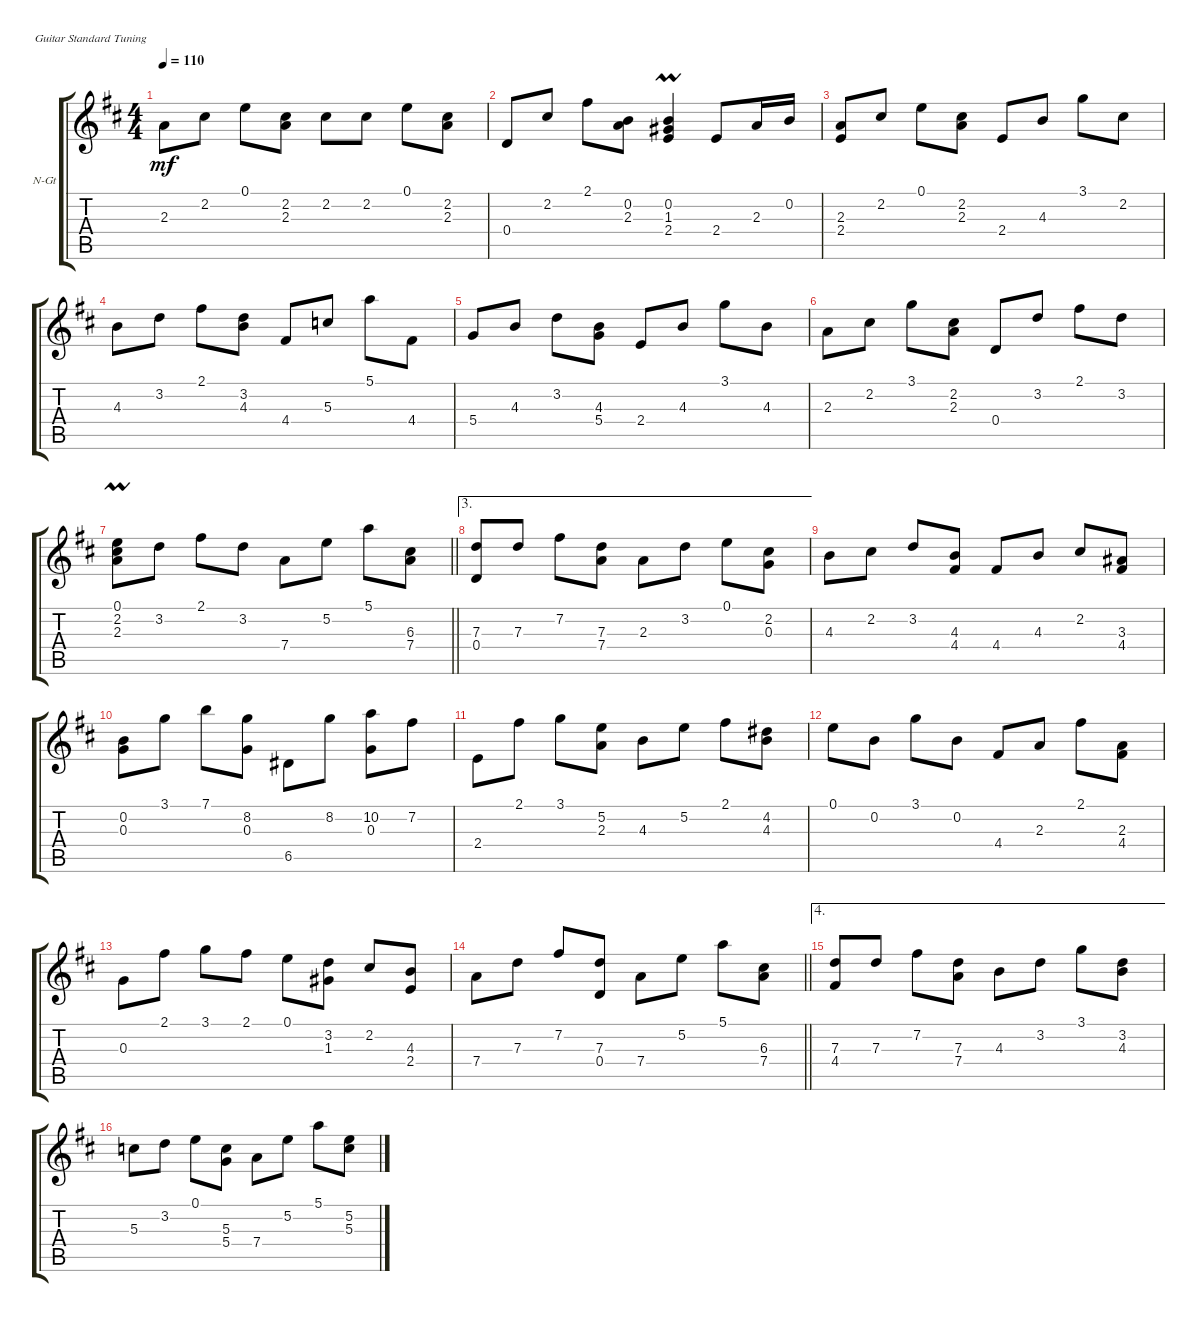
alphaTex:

\defaultSystemsLayout 4
\bracketExtendMode groupsimilarinstruments
\firstSystemTrackNameOrientation horizontal
\otherSystemsTrackNameOrientation horizontal
\track ("Nylon Guitar" "N-Gt") {instrument acousticguitarnylon}
\staff {score tabs}
\tuning (E4 B3 G3 D3 A2 E2)
\ts (4 4)
\tempo 110
\clef g2
\ks d
2.3.8{dy mf} 2.2.8 0.1.8 (2.2 2.3).8 2.2.8 2.2.8 0.1.8 (2.2 2.3).8 |
0.4.8 2.2.8 2.1.8 (0.2 2.3).8 (2.4 0.2{umordent} 1.3).4 2.4.8 2.3.16 0.2.16 |
(2.3 2.4).8 2.2.8 0.1.8 (2.2 2.3).8 2.4.8 4.3.8 3.1.8 2.2.8 |
4.3.8 3.2.8 2.1.8 (3.2 4.3).8 4.4.8 5.3.8 5.1.8 4.4.8 |
5.4.8 4.3.8 3.2.8 (4.3 5.4).8 2.4.8 4.3.8 3.1.8 4.3.8 |
2.3.8 2.2.8 3.1.8 (2.2 2.3).8 0.4.8 3.2.8 2.1.8 3.2.8 |
\barLineRight lightlight
(2.2 0.1{umordent} 2.3).8 3.2.8 2.1.8 3.2.8 7.4.8 5.2.8 5.1.8 (6.3 7.4).8 |
\ae 3
(0.4 7.3).8 7.3.8 7.2.8 (7.3 7.4).8 2.3.8 3.2.8 0.1.8 (2.2 0.3).8 |
4.3.8 2.2.8 3.2.8 (4.3 4.4).8 4.4.8 4.3.8 2.2.8 (3.3 4.4).8 |
(0.3 0.2).8 3.1.8 7.1.8 (8.2 0.3).8 6.5.8 8.2.8 (10.2 0.3).8 7.2.8 |
2.4.8 2.1.8 3.1.8 (5.2 2.3).8 4.3.8 5.2.8 2.1.8 (4.2 4.3).8 |
0.1.8 0.2.8 3.1.8 0.2.8 4.4.8 2.3.8 2.1.8 (2.3 4.4).8 |
0.3.8 2.1.8 3.1.8 2.1.8 0.1.8 (3.2 1.3).8 2.2.8 (2.4 4.3).8 |
\barLineRight lightlight
7.4.8 7.3.8 7.2.8 (7.3 0.4).8 7.4.8 5.2.8 5.1.8 (6.3 7.4).8 |
\ae 4
(4.4 7.3).8 7.3.8 7.2.8 (7.3 7.4).8 4.3.8 3.2.8 3.1.8 (3.2 4.3).8 |
5.3.8 3.2.8 0.1.8 (5.3 5.4).8 7.4.8 5.2.8 5.1.8 (5.2 5.3).8
